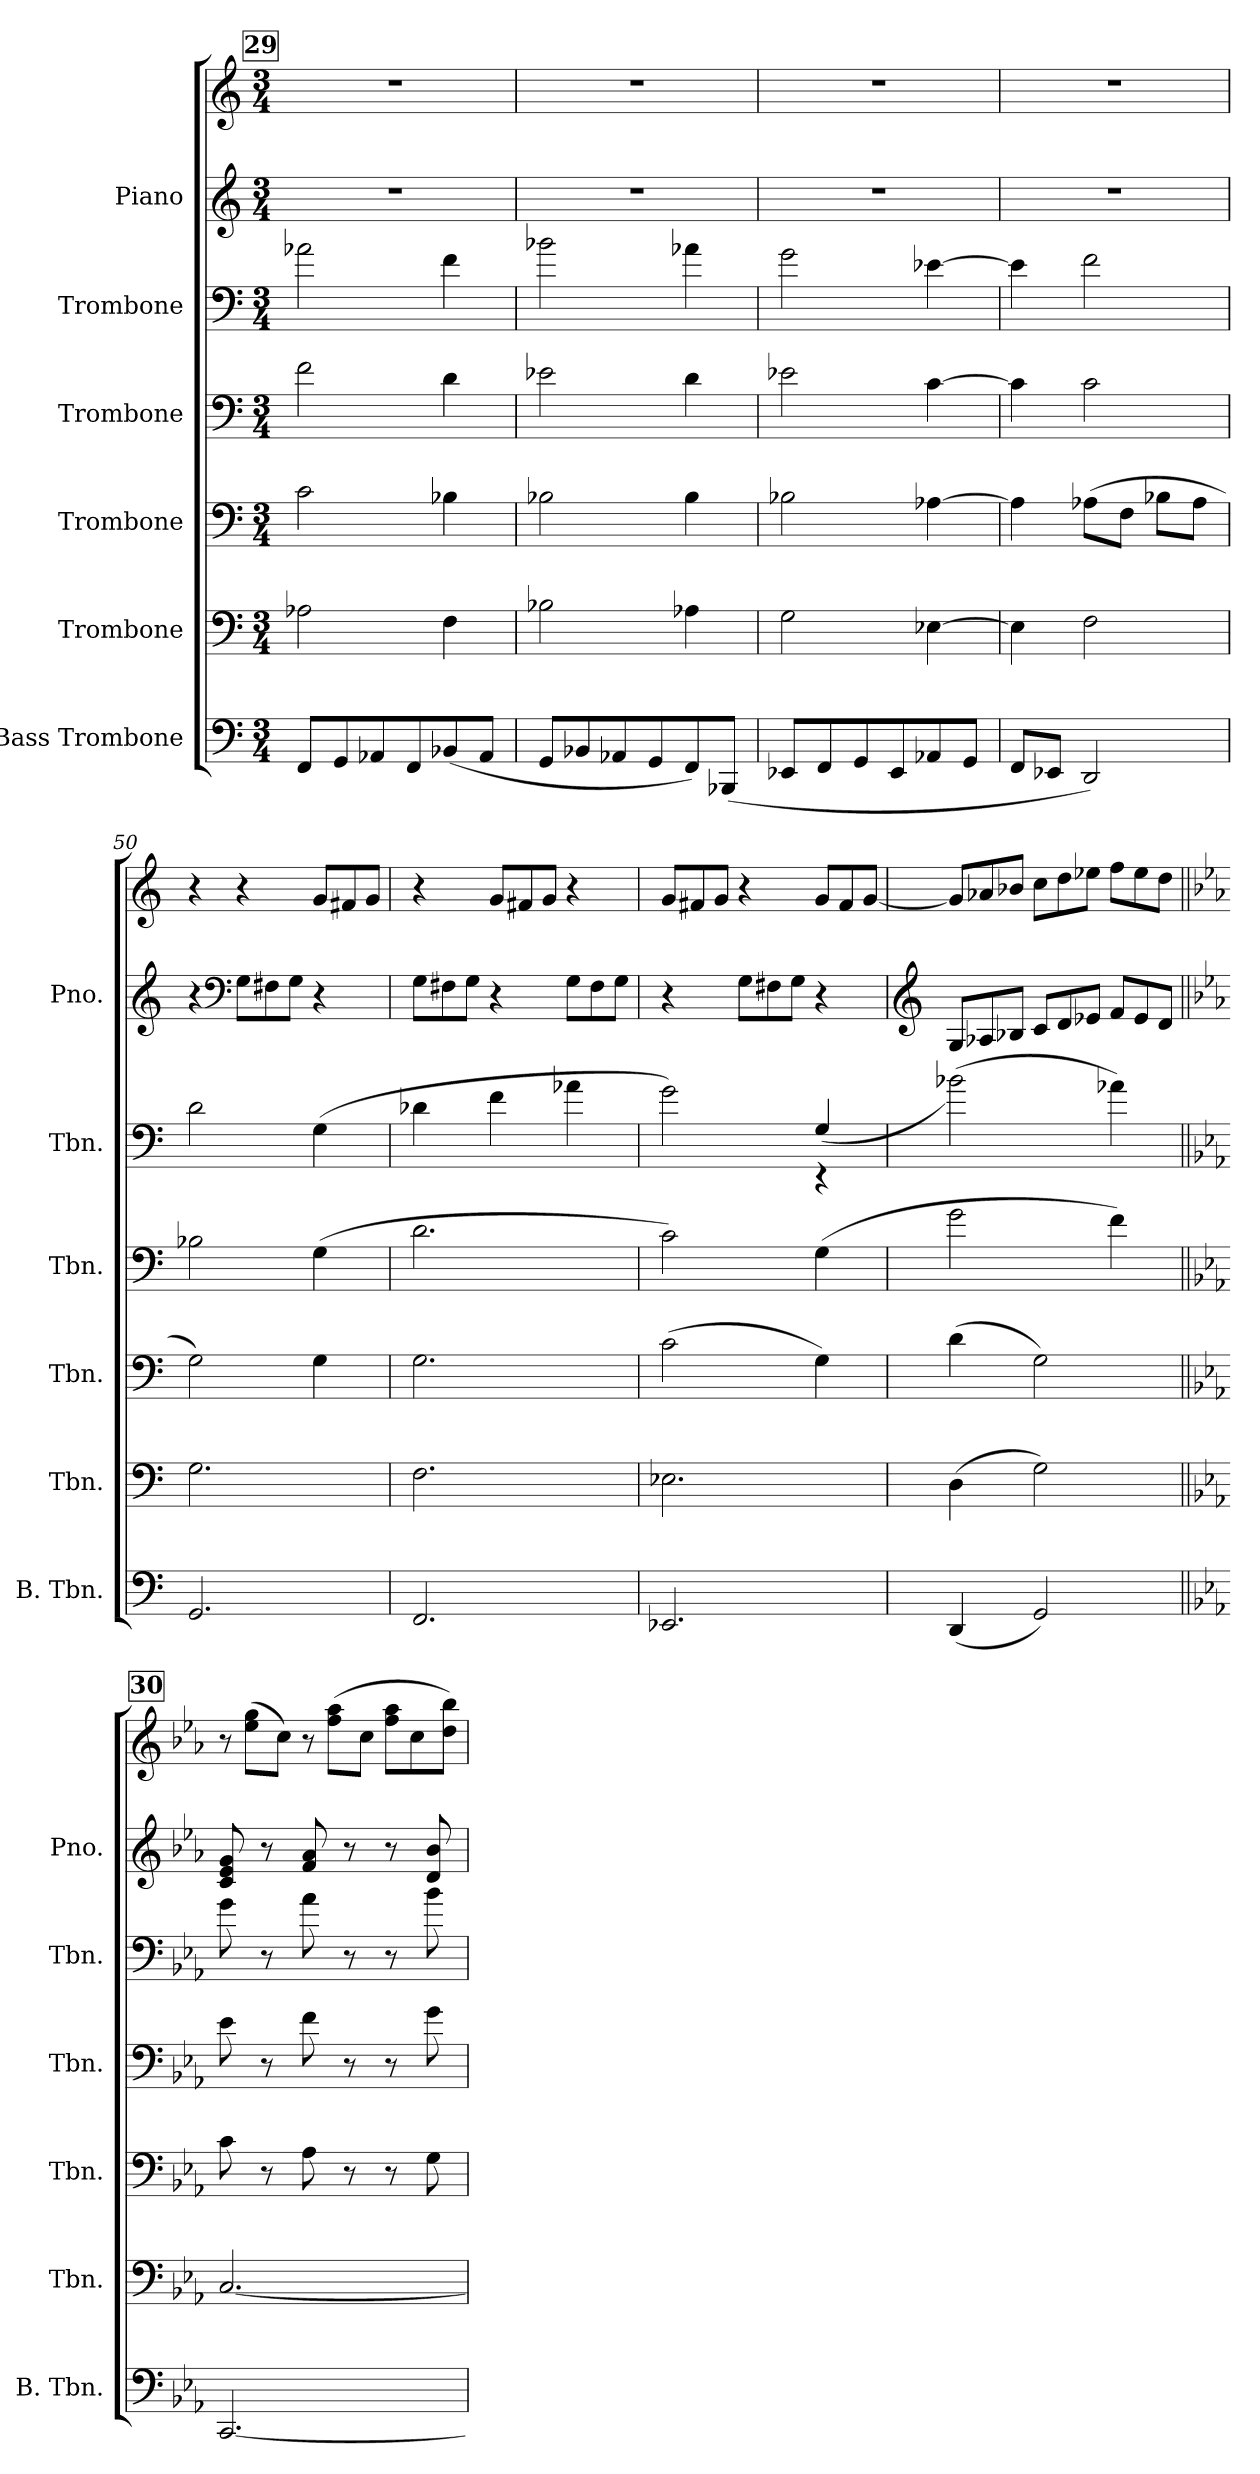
**kern	**kern	**kern	**kern	**kern	**kern	**kern
*part6	*part5	*part4	*part3	*part2	*part1	*part1
*staff7	*staff6	*staff5	*staff4	*staff3	*staff2	*staff1
*I"Bass Trombone	*I"Trombone	*I"Trombone	*I"Trombone	*I"Trombone	*I"Piano	*
*I'B. Tbn.	*I'Tbn.	*I'Tbn.	*I'Tbn.	*I'Tbn.	*I'Pno.	*
*clefF4	*clefF4	*clefF4	*clefF4	*clefF4	*clefG2	*clefG2
*k[]	*k[]	*k[]	*k[]	*k[]	*k[]	*k[]
*M3/4	*M3/4	*M3/4	*M3/4	*M3/4	*M3/4	*M3/4
!!LO:REH:place=s1:a:B:fs=14:t=29
=46	=46	=46	=46	=46	=46	=46
8FF/L	2A-X\	2c\	2f\	2a-X\	2.r	2.r
8GG/	.	.	.	.	.	.
8AA-X/	.	.	.	.	.	.
8FF/	.	.	.	.	.	.
(8BB-X/	4F\	4B-X\	4d\	4f\	.	.
8AA-/J	.	.	.	.	.	.
!!LO:PB:g=z
=47	=47	=47	=47	=47	=47	=47
8GG/L	2B-X\	2B-X\	2e-X\	2b-X\	2.r	2.r
8BB-X/	.	.	.	.	.	.
8AA-X/	.	.	.	.	.	.
8GG/	.	.	.	.	.	.
8FF/)	4A-X\	4B-\	4d\	4a-X\	.	.
(8BBB-X/J	.	.	.	.	.	.
=48	=48	=48	=48	=48	=48	=48
8EE-X/L	2G\	2B-X\	2e-X\	2g\	2.r	2.r
8FF/	.	.	.	.	.	.
8GG/	.	.	.	.	.	.
8EE-/	.	.	.	.	.	.
8AA-X/	[4E-X\	[4A-X\	[4c\	[4e-X\	.	.
8GG/J	.	.	.	.	.	.
=49	=49	=49	=49	=49	=49	=49
8FF/L	4E-\]	4A-\]	4c\]	4e-\]	2.r	2.r
8EE-X/J	.	.	.	.	.	.
2DD/)	2F\	(8A-X\L	2c\	2f\	.	.
.	.	8F\J	.	.	.	.
.	.	8B-X\L	.	.	.	.
.	.	8A-\J	.	.	.	.
=50	=50	=50	=50	=50	=50	=50
2.GG/	2.G\	2G\)	2B-X\	2d\	4r	4r
*	*	*	*	*	*clefF4	*
*	*	*	*	*	*Xtuplet	*
.	.	.	.	.	12G\L	4r
.	.	.	.	.	12F#X\	.
.	.	.	.	.	12G\J	.
*	*	*	*	*	*	*Xtuplet
.	.	4G\	(4G\	(4G\	4r	12g/L
.	.	.	.	.	.	12f#X/
.	.	.	.	.	.	12g/J
=51	=51	=51	=51	=51	=51	=51
2.FF/	2.F\	2.G\	2.d\	4d-X\	12G\L	4r
.	.	.	.	.	12F#X\	.
.	.	.	.	.	12G\J	.
.	.	.	.	4f\	4r	12g/L
.	.	.	.	.	.	12f#X/
.	.	.	.	.	.	12g/J
.	.	.	.	4a-X\	12G\L	4r
.	.	.	.	.	12F#\	.
.	.	.	.	.	12G\J	.
!!LO:LB:g=z
=52	=52	=52	=52	=52	=52	=52
*	*	*	*	*^	*	*
2.EE-X/	2.E-X\	(2c\	2c\)	2g\)	2ryy	4r	12g/L
.	.	.	.	.	.	.	12f#X/
.	.	.	.	.	.	.	12g/J
.	.	.	.	.	.	12G\L	4r
.	.	.	.	.	.	12F#X\	.
.	.	.	.	.	.	12G\J	.
.	.	4G\)	(4G\	4rEE	(4G!/	4r	12g/L
.	.	.	.	.	.	.	12f#/
.	.	.	.	.	.	.	[12g/J
*	*	*	*	*v	*v	*	*
=53	=53	=53	=53	=53	=53	=53
*	*	*	*	*	*clefG2	*
(4DD/	(4D\	(4d\	2g\	(2b-X\)	12G/L	12g/L]
.	.	.	.	.	12A-X/	12a-X/
.	.	.	.	.	12B-X/J	12b-X/J
2GG/)	2G\)	2G\)	.	.	12c/L	12cc\L
.	.	.	.	.	12d/	12dd\
.	.	.	.	.	12e-X/J	12ee-X\J
.	.	.	4f\)	4a-X\)	12f/L	12ff\L
.	.	.	.	.	12e-/	12ee-\
.	.	.	.	.	12d/J	12dd\J
!!LO:REH:place=s1:a:B:fs=14:t=30
=54||	=54||	=54||	=54||	=54||	=54||	=54||
*k[b-e-a-]	*k[b-e-a-]	*k[b-e-a-]	*k[b-e-a-]	*k[b-e-a-]	*k[b-e-a-]	*k[b-e-a-]
[2.CC/	[2.C/	8c\	8e-\	8g\	8c/ 8e-/ 8g/	12r
.	.	.	.	.	.	(12ee-\ 12gg\L
.	.	8r	8r	8r	8r	.
.	.	.	.	.	.	12cc\J)
.	.	8A-\	8f\	8a-\	8f/ 8a-/	12r
.	.	.	.	.	.	(12ff\ 12aa-\L
.	.	8r	8r	8r	8r	.
.	.	.	.	.	.	12cc\J
.	.	8r	8r	8r	8r	12ff\ 12aa-\L
.	.	.	.	.	.	12cc\
.	.	8G\	8g\	8b-\	8d/ 8b-/	.
.	.	.	.	.	.	12dd\ 12bb-\J)
=	=	=	=	=	=	=
*-	*-	*-	*-	*-	*-	*-
